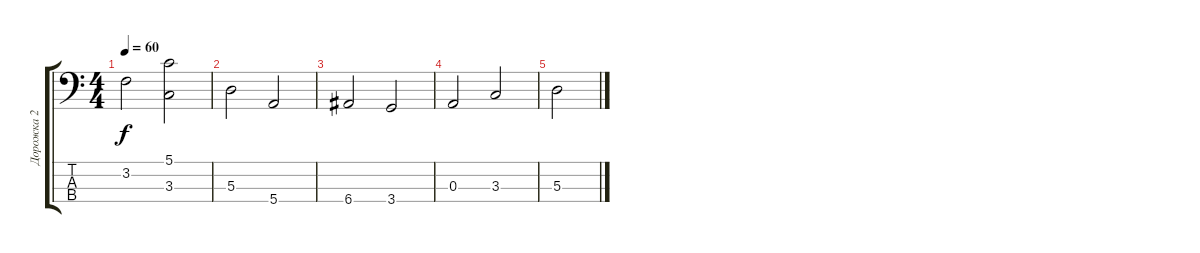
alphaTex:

\track ("Дорожка 2" "Дорожка 2") {instrument electricbassfinger}
\staff {score tabs}
\tuning (G2 D2 A1 E1) {hide}
\ts (4 4)
\tempo 60
\clef f4
\ks c
3.2.2{dy f} (5.1 3.3).2 |
5.3.2 5.4.2 |
6.4.2 3.4.2 |
0.3.2 3.3.2 |
5.3.2
